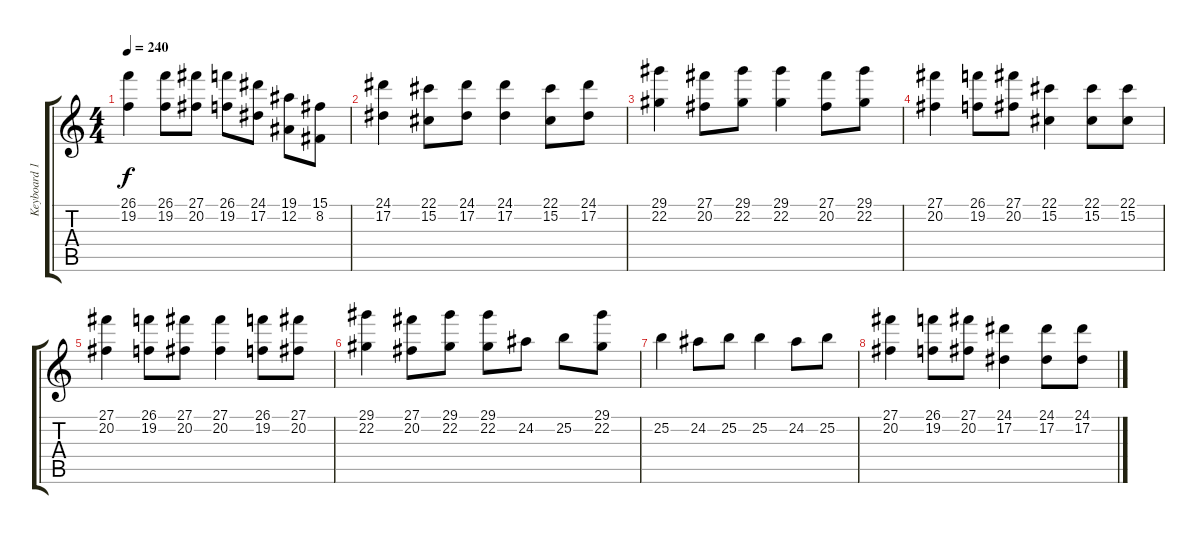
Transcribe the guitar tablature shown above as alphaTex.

\track ("Keyboard 1" "Keyboard 1") {instrument churchorgan}
\staff {score tabs}
\tuning (Eb4 Bb3 Gb3 Db3 Ab2 Eb2) {hide}
\ts (4 4)
\tempo 240
\clef g2
\ks c
(26.1 19.2).4{dy f instrument stringensemble1} (26.1 19.2).8 (27.1 20.2).8 (26.1 19.2).8 (24.1 17.2).8 (19.1 12.2).8 (15.1 8.2).8 |
(24.1 17.2).4 (22.1 15.2).8 (24.1 17.2).8 (24.1 17.2).4 (22.1 15.2).8 (24.1 17.2).8 |
(29.1 22.2).4 (27.1 20.2).8 (29.1 22.2).8 (29.1 22.2).4 (27.1 20.2).8 (29.1 22.2).8 |
(27.1 20.2).4 (26.1 19.2).8 (27.1 20.2).8 (22.1 15.2).4 (22.1 15.2).8 (22.1 15.2).8 |
(27.1 20.2).4 (26.1 19.2).8 (27.1 20.2).8 (27.1 20.2).4 (26.1 19.2).8 (27.1 20.2).8 |
(29.1 22.2).4 (27.1 20.2).8 (29.1 22.2).8 (29.1 22.2).8 24.2.8 25.2.8 (29.1 22.2).8 |
25.2.4 24.2.8 25.2.8 25.2.4 24.2.8 25.2.8 |
(27.1 20.2).4 (26.1 19.2).8 (27.1 20.2).8 (24.1 17.2).4 (24.1 17.2).8 (24.1 17.2).8
